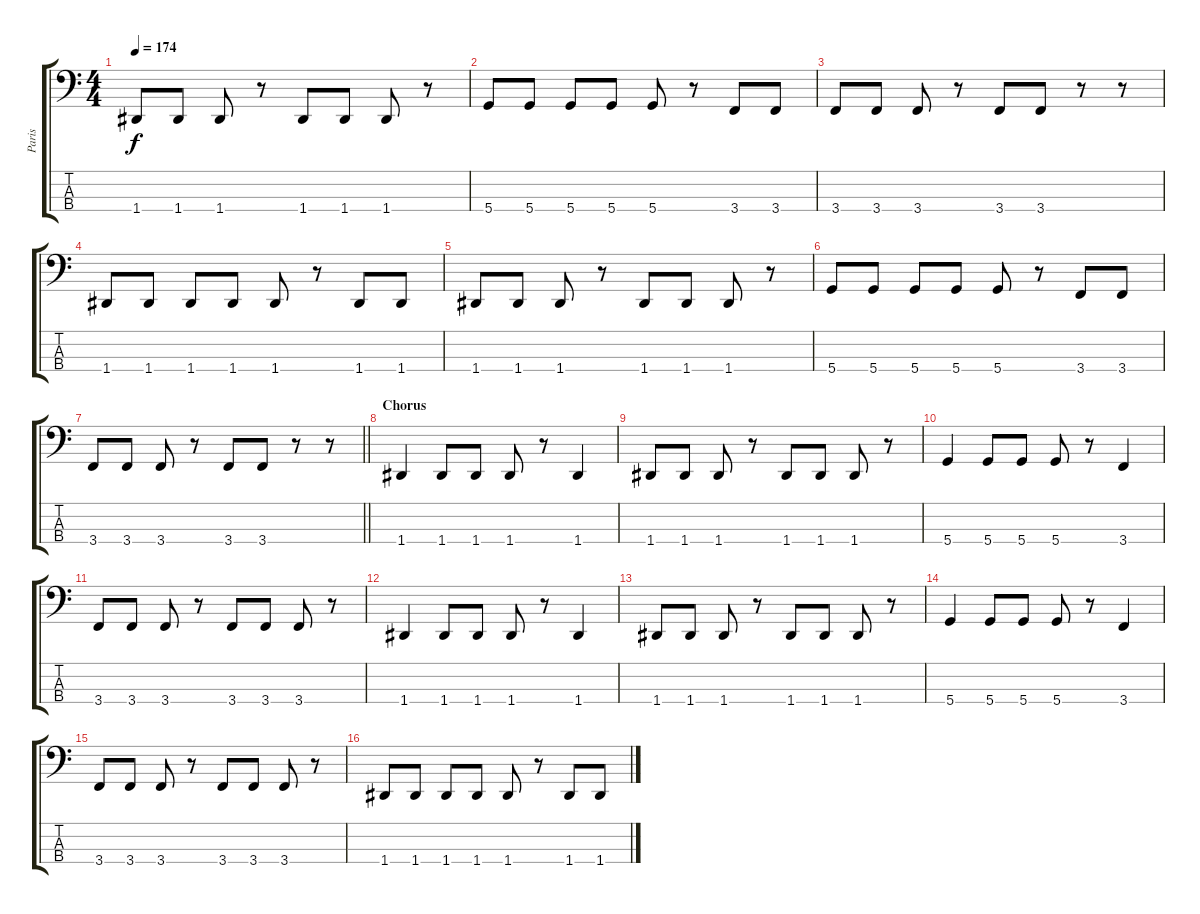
\track ("Paris" "Paris") {instrument electricbasspick}
\staff {score tabs}
\tuning (F2 C2 G1 D1) {hide}
\ts (4 4)
\tempo 174
\clef f4
\ks c
1.4.8{dy f} 1.4.8 1.4.8 r.8 1.4.8 1.4.8 1.4.8 r.8 |
5.4.8 5.4.8 5.4.8 5.4.8 5.4.8 r.8 3.4.8 3.4.8 |
3.4.8 3.4.8 3.4.8 r.8 3.4.8 3.4.8 r.8 r.8 |
1.4.8 1.4.8 1.4.8 1.4.8 1.4.8 r.8 1.4.8 1.4.8 |
1.4.8 1.4.8 1.4.8 r.8 1.4.8 1.4.8 1.4.8 r.8 |
5.4.8 5.4.8 5.4.8 5.4.8 5.4.8 r.8 3.4.8 3.4.8 |
\barLineRight lightlight
3.4.8 3.4.8 3.4.8 r.8 3.4.8 3.4.8 r.8 r.8 |
\section ("" "Chorus")
1.4.4 1.4.8 1.4.8 1.4.8 r.8 1.4.4 |
1.4.8 1.4.8 1.4.8 r.8 1.4.8 1.4.8 1.4.8 r.8 |
5.4.4 5.4.8 5.4.8 5.4.8 r.8 3.4.4 |
3.4.8 3.4.8 3.4.8 r.8 3.4.8 3.4.8 3.4.8 r.8 |
1.4.4 1.4.8 1.4.8 1.4.8 r.8 1.4.4 |
1.4.8 1.4.8 1.4.8 r.8 1.4.8 1.4.8 1.4.8 r.8 |
5.4.4 5.4.8 5.4.8 5.4.8 r.8 3.4.4 |
3.4.8 3.4.8 3.4.8 r.8 3.4.8 3.4.8 3.4.8 r.8 |
1.4.8 1.4.8 1.4.8 1.4.8 1.4.8 r.8 1.4.8 1.4.8
